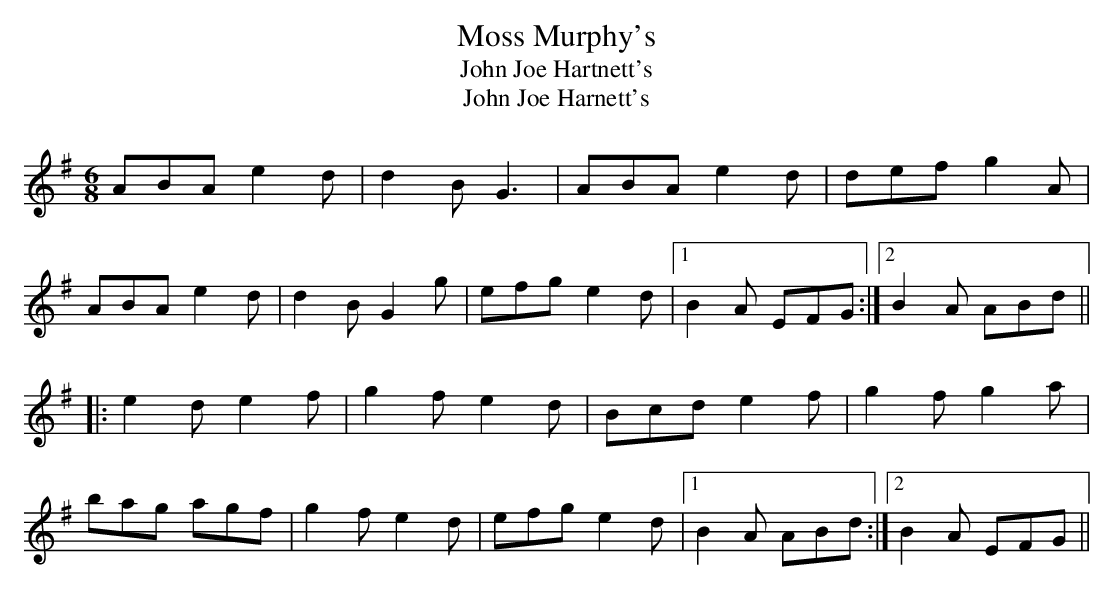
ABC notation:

X:1
T:Moss Murphy's
T:John Joe Hartnett's
T:John Joe Harnett's
M:6/8
L:1/8
K:Ador
ABA e2d | d2B G3 | ABA e2d | def g2A |
ABA e2d | d2B G2g | efg e2d |1 B2A EFG :|2 B2A ABd ||
|: e2d e2f | g2f e2d | Bcd e2f | g2f g2a |
bag agf | g2f e2d | efg e2d |1 B2A ABd :|2 B2A EFG ||
